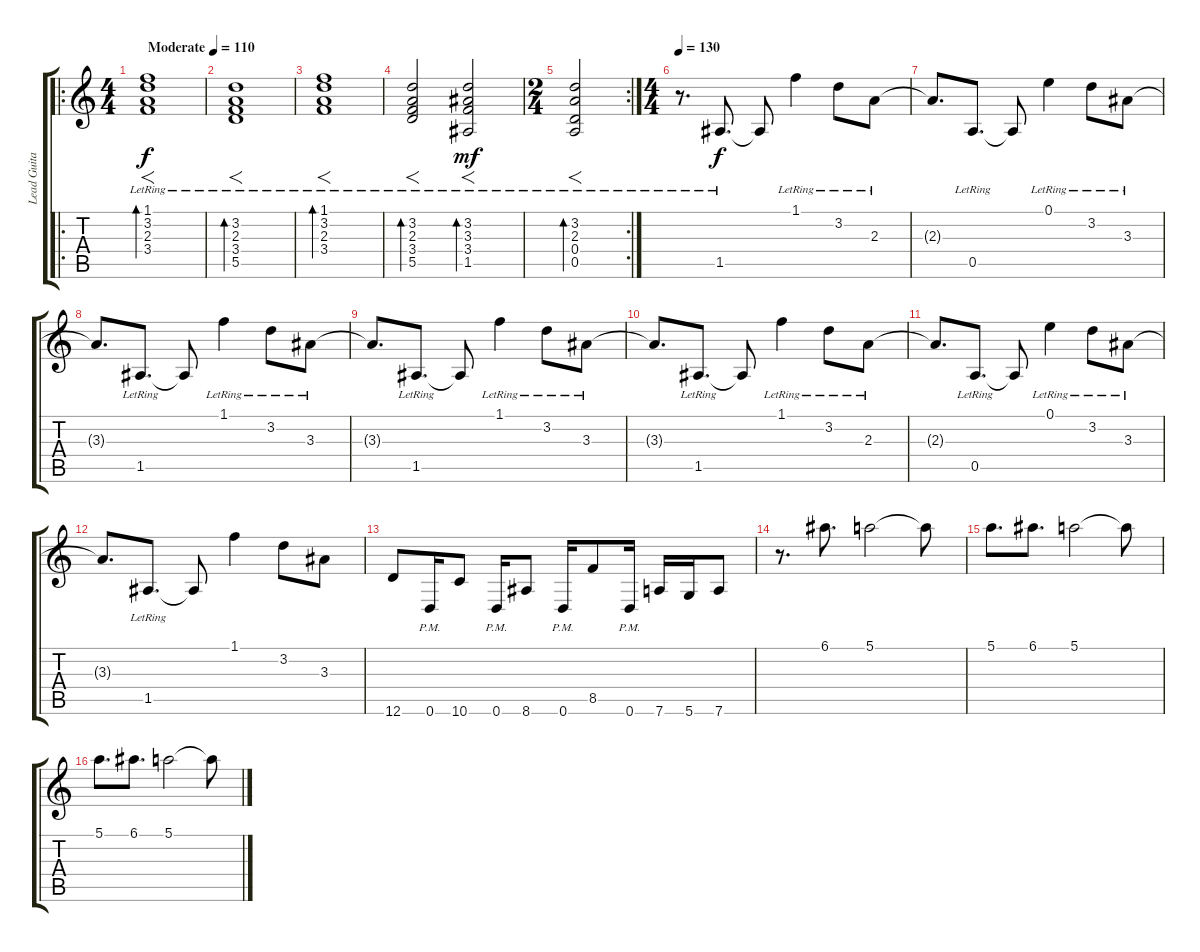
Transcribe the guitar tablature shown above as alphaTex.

\track ("Lead Guitar / Acoustic Guitar" "Lead Guita") {instrument distortionguitar}
\staff {score tabs}
\tuning (E4 B3 G3 D3 A2 D2) {hide}
\ro
\ts (4 4)
\tempo (110 "Moderate")
\clef g2
\ks c
(1.1 3.2{lr} 2.3 3.4).1{f bd 60 dy f balance 8 instrument electricguitarjazz} |
(3.2{lr} 2.3{lr} 3.4{lr} 5.5{lr}).1{f bd 60} |
(1.1{lr} 3.2{lr} 2.3{lr} 3.4{lr}).1{f bd 60} |
(3.2{lr} 2.3{lr} 3.4{lr} 5.5).2{f bd 60} (3.2 3.3 3.4{lr} 1.5{lr}).2{f bd 60 dy mf} |
\rc 2
\ts (2 4)
(3.2 2.3{lr} 0.4{lr} 0.5{lr}).2{f bd 60} |
\ts (4 4)
\tempo 130
r.8{d instrument acousticguitarsteel} 1.5{lr}.8{d dy f} 1.5{t}.8 1.1{lr}.4 3.2{lr}.8 2.3{lr}.8 |
2.3{t}.8{d} 0.5{lr}.8{d} 0.5{t}.8 0.1{lr}.4 3.2{lr}.8 3.3{lr}.8 |
3.3{t}.8{d} 1.5{lr}.8{d} 1.5{t}.8 1.1{lr}.4 3.2{lr}.8 3.3{lr}.8 |
3.3{t}.8{d} 1.5{lr}.8{d} 1.5{t}.8 1.1{lr}.4 3.2{lr}.8 3.3{lr}.8 |
3.3{t}.8{d} 1.5{lr}.8{d} 1.5{t}.8 1.1{lr}.4 3.2{lr}.8 2.3{lr}.8 |
2.3{t}.8{d} 0.5{lr}.8{d} 0.5{t}.8 0.1{lr}.4 3.2{lr}.8 3.3{lr}.8 |
3.3{t}.8{d} 1.5{lr}.8{d} 1.5{t}.8 1.1.4 3.2.8 3.3.8 |
12.6.8{instrument distortionguitar} 0.6{pm}.16 10.6.8 0.6{pm}.16 8.6.8 0.6{pm}.16 8.5.8 0.6{pm}.16 7.6.16 5.6.16 7.6.8 |
r.8{d} 6.1.8{d volume 9} 5.1.2 5.1{t}.8 |
5.1.8{d} 6.1.8{d} 5.1.2 5.1{t}.8 |
5.1.8{d} 6.1.8{d} 5.1.2 5.1{t}.8
